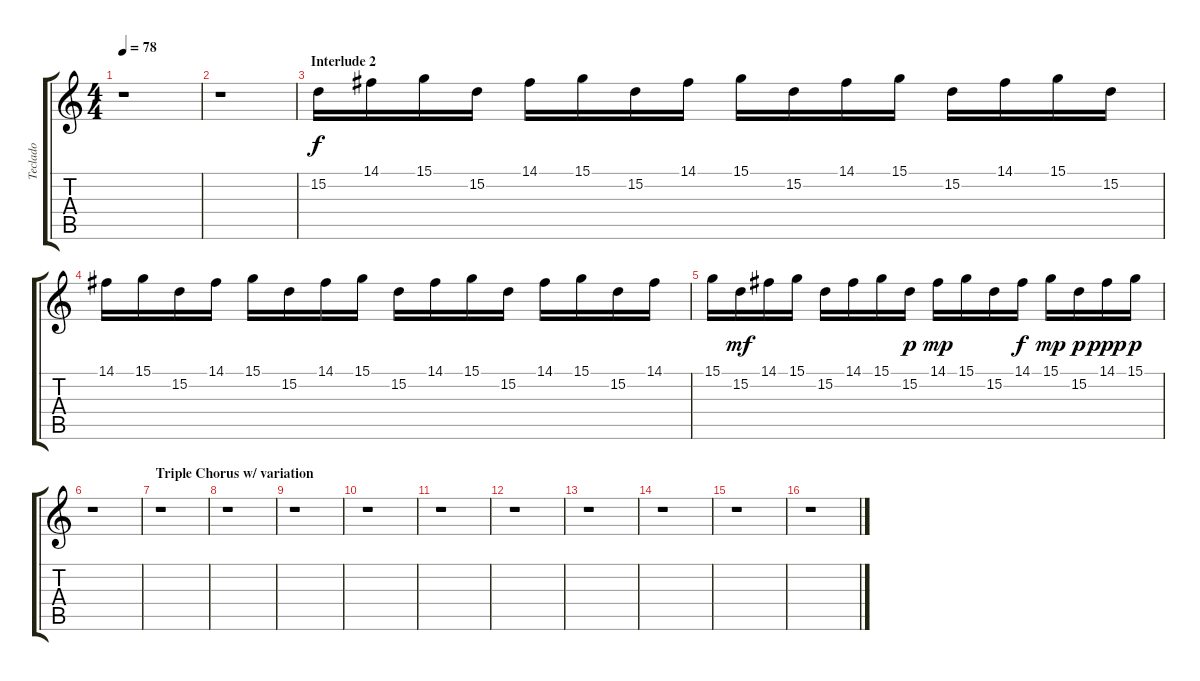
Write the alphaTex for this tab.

\track ("Teclado" "Teclado") {instrument marimba}
\staff {score tabs}
\tuning (E4 B3 G3 D3 A2 E2) {hide}
\ts (4 4)
\tempo 78
\clef g2
\ks c
r.1{dy f} |
r.1 |
\section ("" "Interlude 2")
15.2.16{instrument pad2warm} 14.1.16 15.1.16 15.2.16 14.1.16 15.1.16 15.2.16 14.1.16 15.1.16 15.2.16 14.1.16 15.1.16 15.2.16 14.1.16 15.1.16 15.2.16 |
14.1.16 15.1.16 15.2.16 14.1.16 15.1.16 15.2.16 14.1.16 15.1.16 15.2.16 14.1.16 15.1.16 15.2.16 14.1.16 15.1.16 15.2.16 14.1.16 |
15.1.16 15.2.16{dy mf} 14.1.16 15.1.16 15.2.16 14.1.16 15.1.16 15.2.16{dy p} 14.1.16{dy mp} 15.1.16 15.2.16 14.1.16{dy f} 15.1.16{dy mp} 15.2.16{dy p} 14.1.16{dy ppp} 15.1.16{dy p} |
r.1 |
\section ("" "Triple Chorus w/ variation")
r.1 |
r.1 |
r.1 |
r.1 |
r.1 |
r.1 |
r.1 |
r.1 |
r.1 |
r.1
